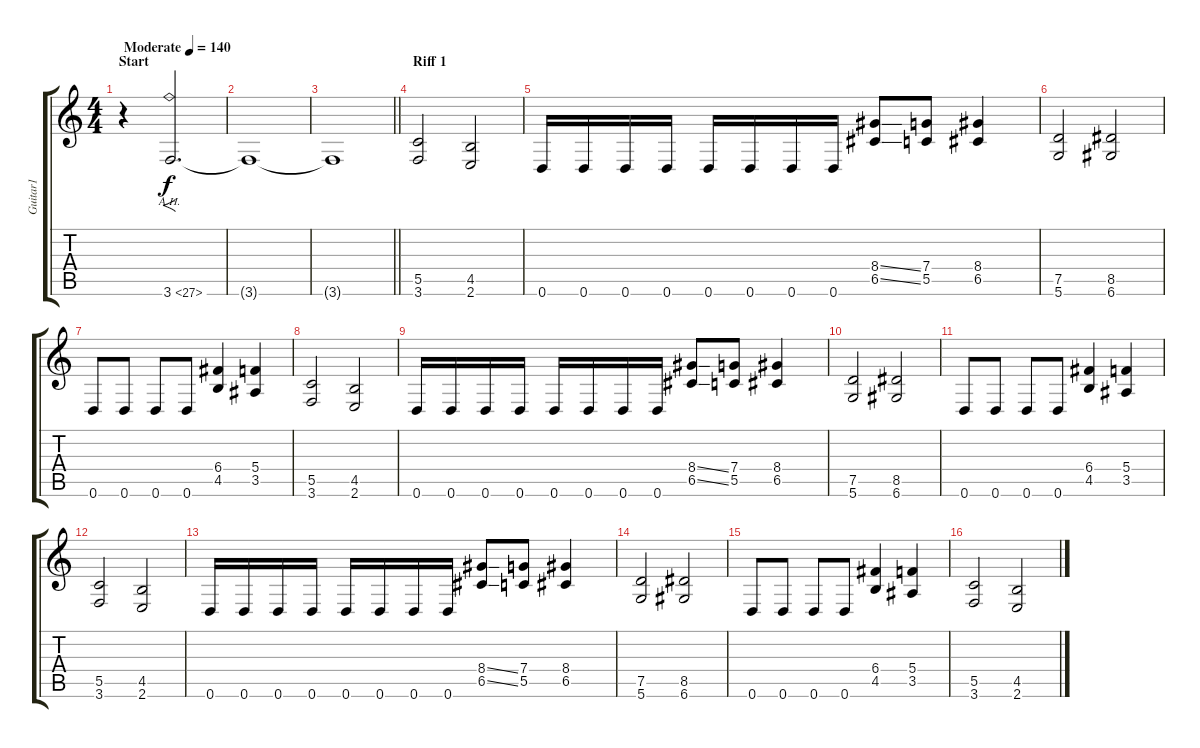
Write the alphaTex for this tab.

\track ("Guitar1" "Guitar1") {instrument distortionguitar}
\staff {score tabs}
\tuning (D4 A3 F3 C3 G2 D2) {hide}
\ts (4 4)
\section ("" "Start")
\tempo (140 "Moderate")
\clef g2
\ks c
r.4{dy f instrument distortionguitar} 3.6{ah 24}.2{f d} |
3.6{t}.1 |
\barLineRight lightlight
3.6{t}.1 |
\section ("" "Riff 1")
(5.5 3.6).2 (4.5 2.6).2 |
0.6.16 0.6.16 0.6.16 0.6.16 0.6.16 0.6.16 0.6.16 0.6.16 (8.4{ss} 6.5{ss}).8 (7.4 5.5).8 (8.4 6.5).4 |
(7.5 5.6).2 (8.5 6.6).2 |
0.6.8 0.6.8 0.6.8 0.6.8 (6.4 4.5).4 (5.4 3.5).4 |
(5.5 3.6).2 (4.5 2.6).2 |
0.6.16 0.6.16 0.6.16 0.6.16 0.6.16 0.6.16 0.6.16 0.6.16 (8.4{ss} 6.5{ss}).8 (7.4 5.5).8 (8.4 6.5).4 |
(7.5 5.6).2 (8.5 6.6).2 |
0.6.8 0.6.8 0.6.8 0.6.8 (6.4 4.5).4 (5.4 3.5).4 |
(5.5 3.6).2 (4.5 2.6).2 |
0.6.16 0.6.16 0.6.16 0.6.16 0.6.16 0.6.16 0.6.16 0.6.16 (8.4{ss} 6.5{ss}).8 (7.4 5.5).8 (8.4 6.5).4 |
(7.5 5.6).2 (8.5 6.6).2 |
0.6.8 0.6.8 0.6.8 0.6.8 (6.4 4.5).4 (5.4 3.5).4 |
(5.5 3.6).2 (4.5 2.6).2
